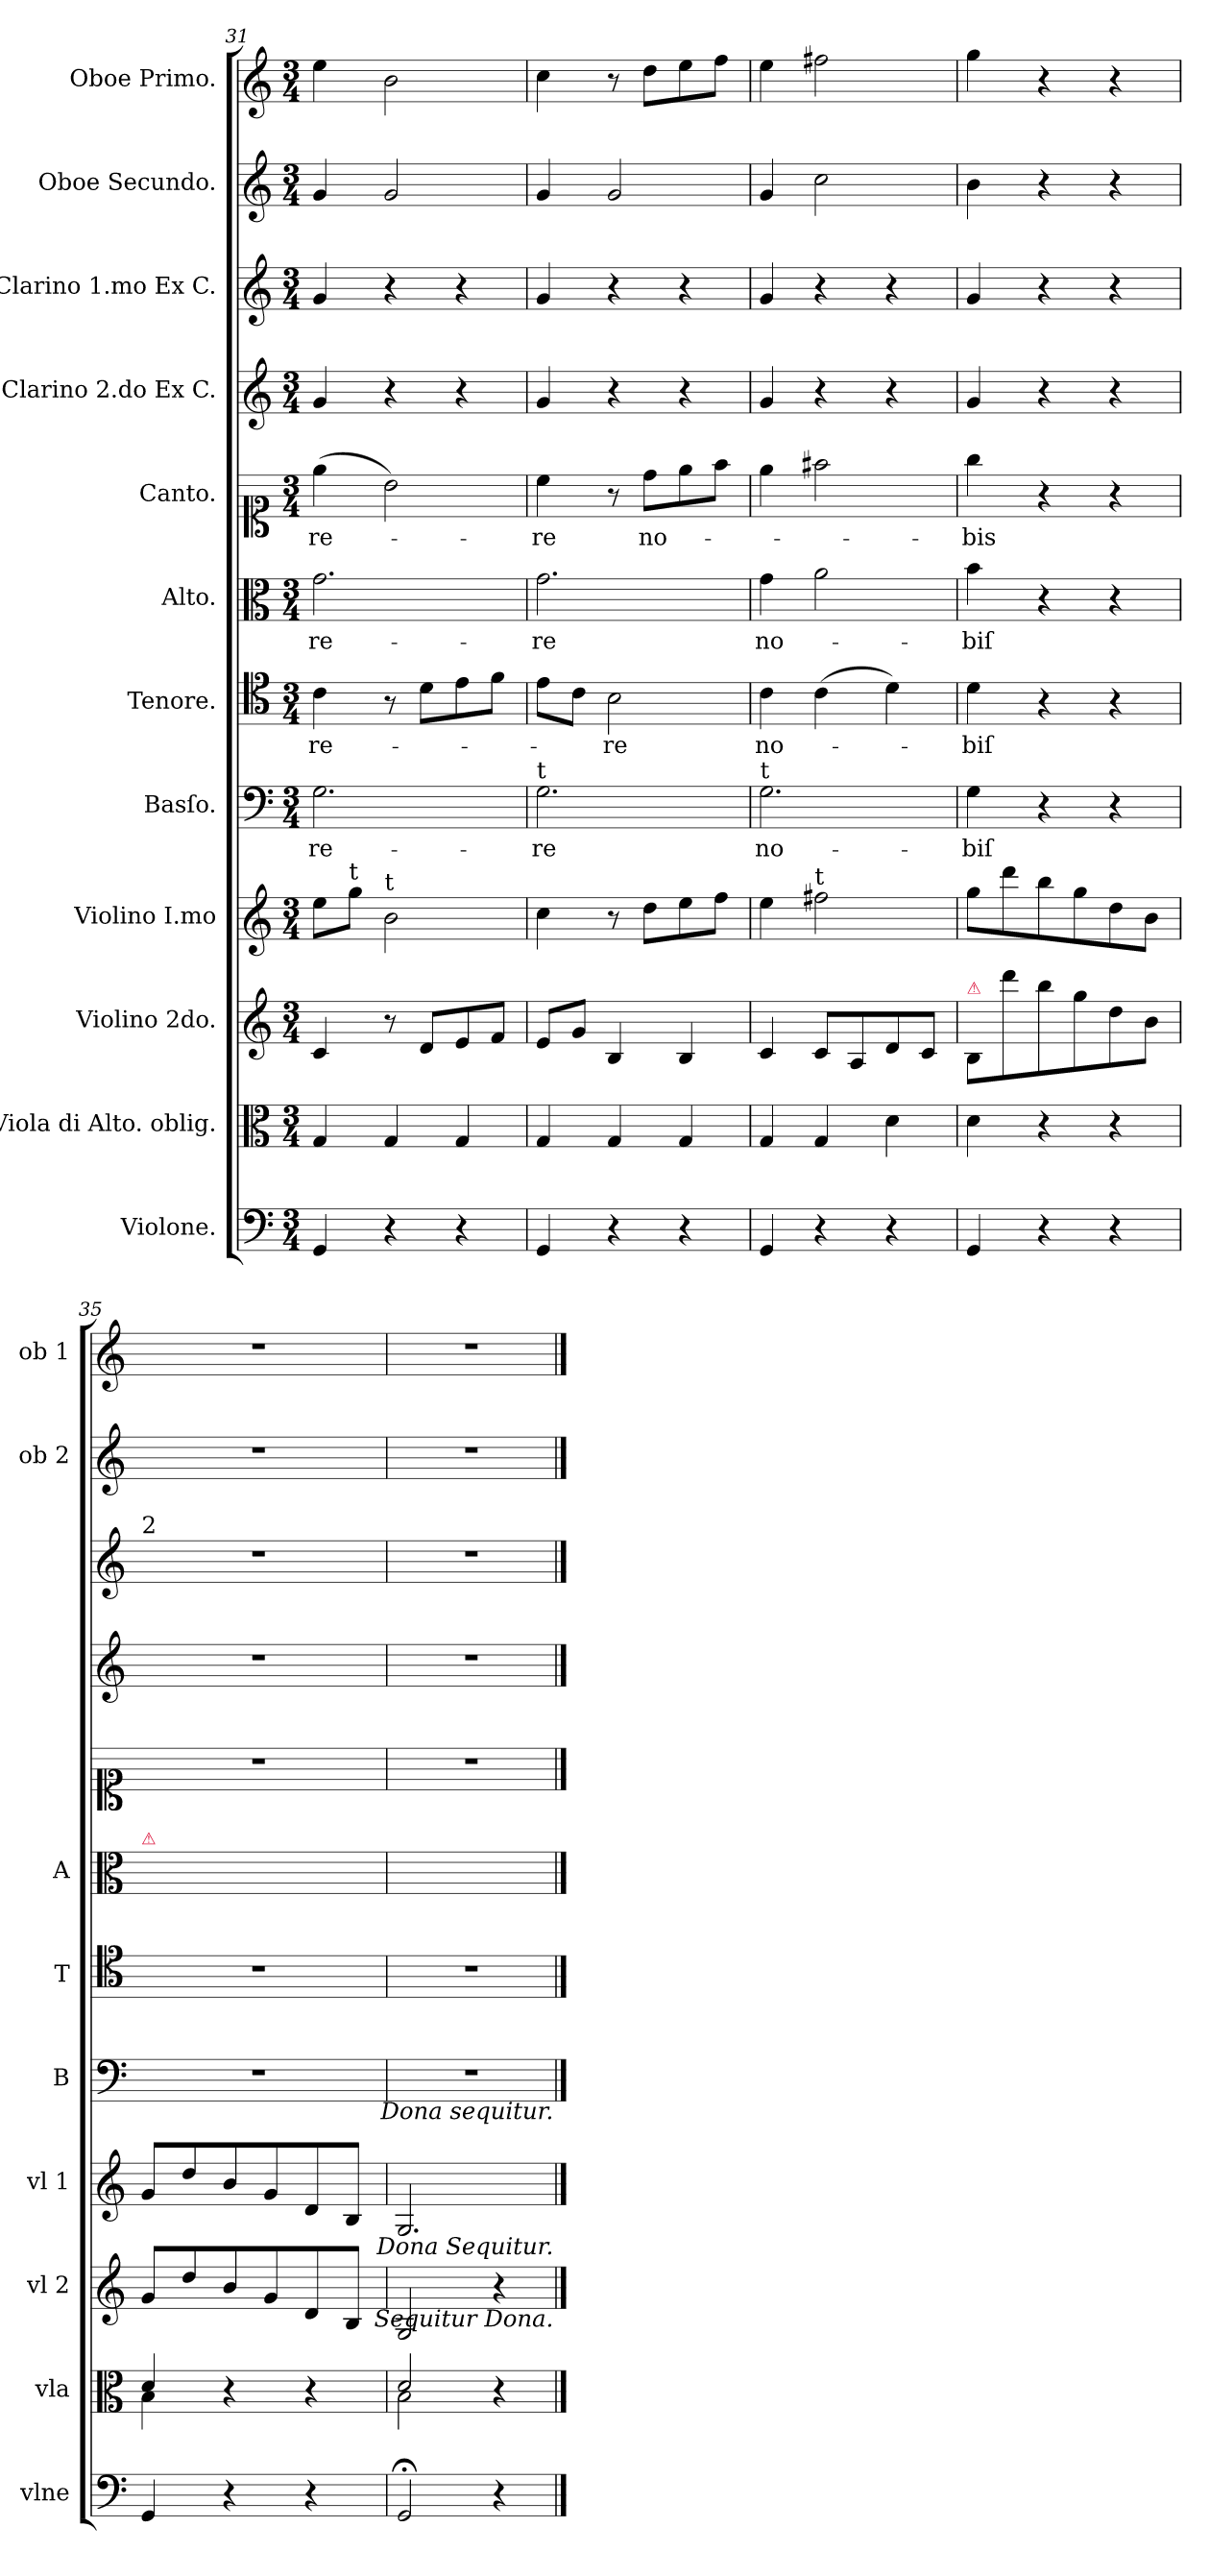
**kern	**dynam	**kern	**kern	**kern	**kern	**text	**kern	**text	**kern	**text	**kern	**text	**kern	**dynam	**kern	**kern	**kern
*part12	*part12	*part11	*part10	*part9	*part8	*part8	*part7	*part7	*part6	*part6	*part5	*part5	*part4	*part4	*part3	*part2	*part1
*staff12	*staff12	*staff11	*staff10	*staff9	*staff8	*staff8	*staff7	*staff7	*staff6	*staff6	*staff5	*staff5	*staff4	*staff4	*staff3	*staff2	*staff1
*I"Violone.	*	*I"Viola di Alto. oblig.	*I"Violino 2do.	*I"Violino I.mo	*I"Basſo.	*	*I"Tenore.	*	*I"Alto.	*	*I"Canto.	*	*I"Clarino 2.do Ex C.	*	*I"Clarino 1.mo Ex C.	*I"Oboe Secundo.	*I"Oboe Primo.
*I'vlne	*	*I'vla	*I'vl 2	*I'vl 1	*I'B	*	*I'T	*	*I'A	*	*	*	*	*	*	*I'ob 2	*I'ob 1
*clefF4	*	*clefC3	*clefG2	*clefG2	*clefF4	*	*clefC4	*	*clefC3	*	*clefC1	*	*clefG2	*	*clefG2	*clefG2	*clefG2
*ITrd8c12	*	*	*	*	*	*	*	*	*	*	*	*	*	*	*	*	*
*k[]	*	*k[]	*k[]	*k[]	*k[]	*	*k[]	*	*k[]	*	*k[]	*	*k[]	*	*k[]	*k[]	*k[]
*a:	*	*a:	*a:	*a:	*a:	*	*a:	*	*a:	*	*a:	*	*a:	*	*a:	*a:	*a:
*M3/4	*	*M3/4	*M3/4	*M3/4	*M3/4	*	*M3/4	*	*M3/4	*	*M3/4	*	*M3/4	*	*M3/4	*M3/4	*M3/4
=31	=31	=31	=31	=31	=31	=31	=31	=31	=31	=31	=31	=31	=31	=31	=31	=31	=31
!	!LO:DY:a	!	!	!	!	!	!	!	!	!	!	!	!	!LO:DY:a:rj	!	!	!
4GGG/	p&colon;	4G/	4c/	8ee\L	2.G\	-re-	4c\	-re-	2.g\	-re-	(4ee\	-re-	4g/	p&colon;	4g/	4g/	4ee\
!	!	!	!	!LO:TX:a:t=t	!	!	!	!	!	!	!	!	!	!	!	!	!
.	.	.	.	8gg\J	.	.	.	.	.	.	.	.	.	.	.	.	.
!	!	!	!	!LO:TX:a:t=t	!	!	!	!	!	!	!	!	!	!	!	!	!
4r	.	4G/	8r	2b\	.	.	8r	.	.	.	2b\)	.	4r	.	4r	2g/	2b\
.	.	.	8d/L	.	.	.	8d\L	.	.	.	.	.	.	.	.	.	.
4r	.	4G/	8e/	.	.	.	8e\	.	.	.	.	.	4r	.	4r	.	.
.	.	.	8f/J	.	.	.	8f\J	.	.	.	.	.	.	.	.	.	.
=32	=32	=32	=32	=32	=32	=32	=32	=32	=32	=32	=32	=32	=32	=32	=32	=32	=32
!	!	!	!	!	!LO:TX:a:t=t	!	!	!	!	!	!	!	!	!	!	!	!
4GGG/	.	4G/	8e/L	4cc\	2.G\	-re	8e\L	.	2.g\	-re	4cc\	-re	4g/	.	4g/	4g/	4cc\
.	.	.	8g/J	.	.	.	8c\J	.	.	.	.	.	.	.	.	.	.
4r	.	4G/	4B/	8r	.	.	2B\	-re	.	.	8r	.	4r	.	4r	2g/	8r
.	.	.	.	8dd\L	.	.	.	.	.	.	8dd\L	no-	.	.	.	.	8dd\L
4r	.	4G/	4B/	8ee\	.	.	.	.	.	.	8ee\	.	4r	.	4r	.	8ee\
.	.	.	.	8ff\J	.	.	.	.	.	.	8ff\J	.	.	.	.	.	8ff\J
=33	=33	=33	=33	=33	=33	=33	=33	=33	=33	=33	=33	=33	=33	=33	=33	=33	=33
!	!	!	!	!	!LO:TX:a:t=t	!	!	!	!	!	!	!	!	!	!	!	!
4GGG/	.	4G/	4c/	4ee\	2.G\	no-	4c\	no-	4g\	no-	4ee\	.	4g/	.	4g/	4g/	4ee\
!	!	!	!	!LO:TX:a:t=t	!	!	!	!	!	!	!	!	!	!	!	!	!
4r	.	4G/	8c/L	2ff#X\	.	.	(4c\	.	2a\	.	2ff#X\	.	4r	.	4r	2cc\	2ff#X\
.	.	.	8A/	.	.	.	.	.	.	.	.	.	.	.	.	.	.
4r	.	4d\	8d/	.	.	.	4d\)	.	.	.	.	.	4r	.	4r	.	.
.	.	.	8c/J	.	.	.	.	.	.	.	.	.	.	.	.	.	.
=34	=34	=34	=34	=34	=34	=34	=34	=34	=34	=34	=34	=34	=34	=34	=34	=34	=34
!	!	!	!LO:TX:a:color=crimson:t=⚠	!	!	!	!	!	!	!	!	!	!	!	!	!	!
4GGG/	.	4d\	8B/L	8gg\L	4G\	-biſ	4d\	-biſ	4b\	-biſ	4gg\	-bis	4g/	.	4g/	4b\	4gg\
.	.	.	8ddd\	8ddd\	.	.	.	.	.	.	.	.	.	.	.	.	.
4r	.	4r	8bb\	8bb\	4r	.	4r	.	4r	.	4r	.	4r	.	4r	4r	4r
.	.	.	8gg\	8gg\	.	.	.	.	.	.	.	.	.	.	.	.	.
4r	.	4r	8dd\	8dd\	4r	.	4r	.	4r	.	4r	.	4r	.	4r	4r	4r
.	.	.	8b\J	8b\J	.	.	.	.	.	.	.	.	.	.	.	.	.
=35	=35	=35	=35	=35	=35	=35	=35	=35	=35	=35	=35	=35	=35	=35	=35	=35	=35
*	*	*^	*	*	*	*	*	*	*	*	*	*	*	*	*	*	*
!	!	!	!	!	!	!	!	!	!	!	!	!	!	!	!	!LO:TX:a:t=2	!	!
!	!	!	!	!	!	!	!	!	!	!LO:TX:a:color=crimson:t=⚠	!	!	!	!	!	!	!	!
4GGG/	.	4d/	4B\	8g/L	8g/L	2.r	.	2.r	.	2.ryy	.	2.r	.	2.r	.	2.r	2.r	2.r
.	.	.	.	8dd/	8dd/	.	.	.	.	.	.	.	.	.	.	.	.	.
4r	.	4r	4ryy	8b/	8b/	.	.	.	.	.	.	.	.	.	.	.	.	.
.	.	.	.	8g/	8g/	.	.	.	.	.	.	.	.	.	.	.	.	.
4r	.	4r	4ryy	8d/	8d/	.	.	.	.	.	.	.	.	.	.	.	.	.
.	.	.	.	8B/J	8B/J	.	.	.	.	.	.	.	.	.	.	.	.	.
=36	=36	=36	=36	=36	=36	=36	=36	=36	=36	=36	=36	=36	=36	=36	=36	=36	=36	=36
2GGG;</	.	2d/	2B\	2G/	2.G/	2.r	.	2.r	.	2.ryy	.	2.r	.	2.r	.	2.r	2.r	2.r
4r	.	4r	4ryy	4r	.	.	.	.	.	.	.	.	.	.	.	.	.	.
!	!	!	!	!	!	!LO:TX:b:i:t=Dona sequitur.	!	!	!	!	!	!	!	!	!	!	!	!
!	!	!	!	!	!LO:TX:b:i:t=Dona Sequitur.	!	!	!	!	!	!	!	!	!	!	!	!	!
!	!	!	!	!LO:TX:b:i:t=Sequitur Dona.	!	!	!	!	!	!	!	!	!	!	!	!	!	!
*	*	*v	*v	*	*	*	*	*	*	*	*	*	*	*	*	*	*	*
==	==	==	==	==	==	==	==	==	==	==	==	==	==	==	==	==	==
*-	*-	*-	*-	*-	*-	*-	*-	*-	*-	*-	*-	*-	*-	*-	*-	*-	*-
